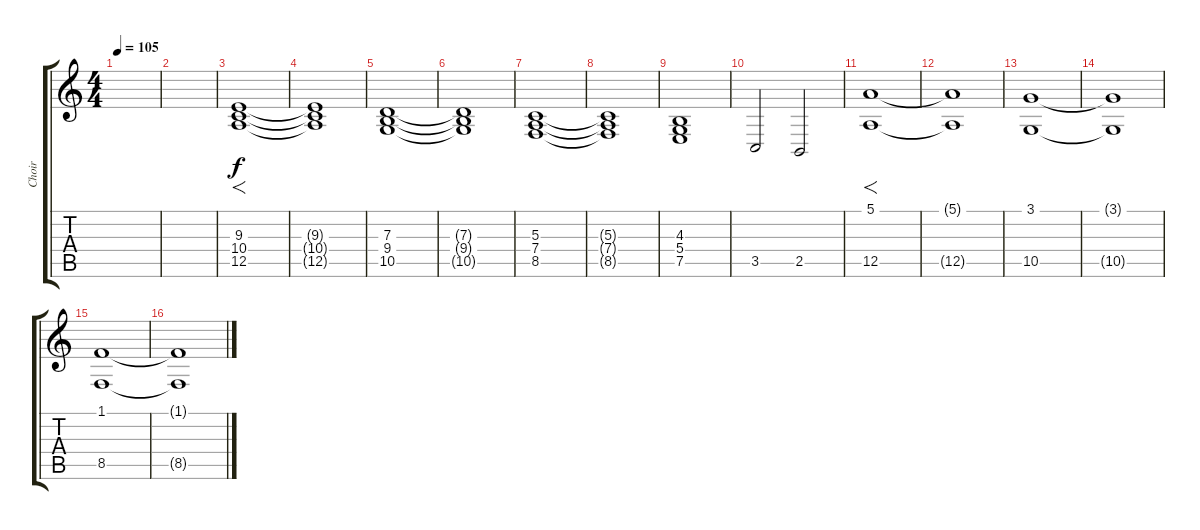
\track ("Choir" "Choir") {instrument choiraahs}
\staff {score tabs}
\tuning (E4 B3 G3 D3 A2 D2) {hide}
\ts (4 4)
\tempo 105
\clef g2
\ks c
|
|
(9.3 10.4 12.5).1{f} |
(9.3{t} 10.4{t} 12.5{t}).1 |
(7.3 9.4 10.5).1 |
(7.3{t} 9.4{t} 10.5{t}).1 |
(5.3 7.4 8.5).1 |
(5.3{t} 7.4{t} 8.5{t}).1 |
(4.3 5.4 7.5).1 |
3.5.2 2.5.2 |
(5.1 12.5).1{f} |
(5.1{t} 12.5{t}).1 |
(3.1 10.5).1 |
(3.1{t} 10.5{t}).1 |
(1.1 8.5).1 |
(1.1{t} 8.5{t}).1
